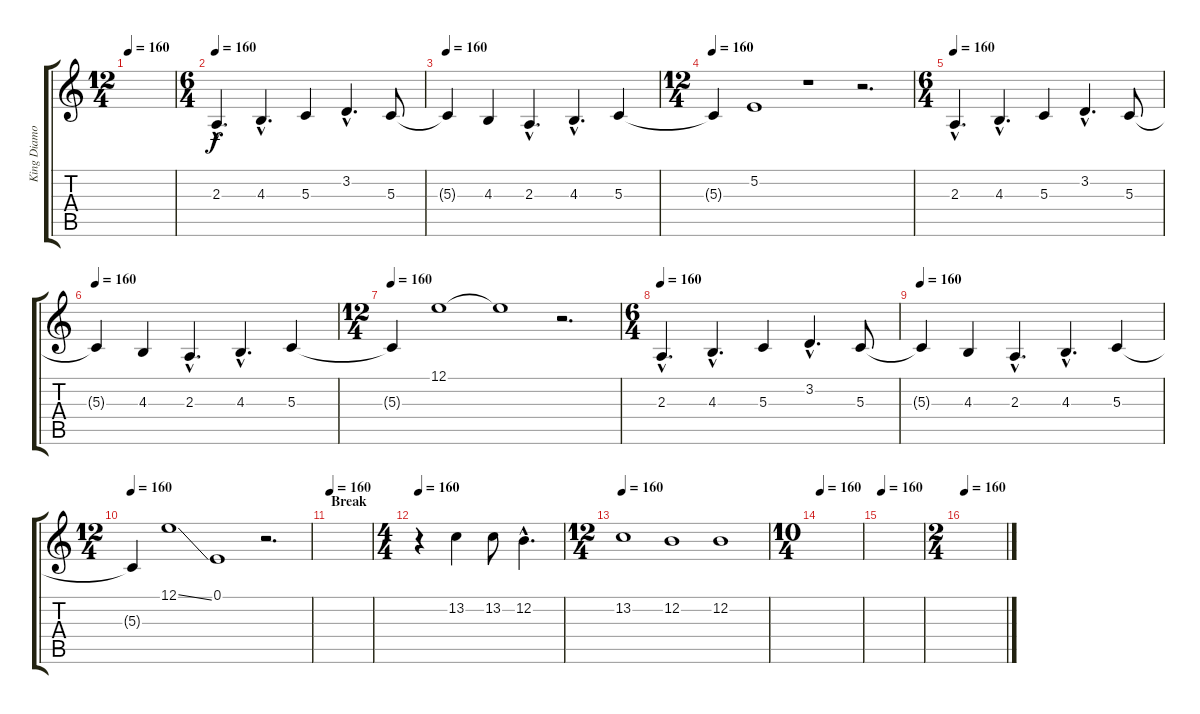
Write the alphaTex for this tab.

\track ("King Diamond - Voice" "King Diamo") {instrument trumpet}
\staff {score tabs}
\tuning (E4 B3 G3 D3 A2 E2) {hide}
\ts (12 4)
\tempo 160
\clef g2
\ks c
|
\ts (6 4)
\tempo 160
2.3{hac}.4{d} 4.3{hac}.4{d} 5.3.4 3.2{hac}.4{d} 5.3.8 |
\tempo 160
5.3{t}.4 4.3.4 2.3{hac}.4{d} 4.3{hac}.4{d} 5.3.4 |
\ts (12 4)
\tempo 160
5.3{t}.4 5.2.1 r.1 r.2{d} |
\ts (6 4)
\tempo 160
2.3{hac}.4{d} 4.3{hac}.4{d} 5.3.4 3.2{hac}.4{d} 5.3.8 |
\tempo 160
5.3{t}.4 4.3.4 2.3{hac}.4{d} 4.3{hac}.4{d} 5.3.4 |
\ts (12 4)
\tempo 160
5.3{t}.4 12.1.1 12.1{t}.1 r.2{d} |
\ts (6 4)
\tempo 160
2.3{hac}.4{d} 4.3{hac}.4{d} 5.3.4 3.2{hac}.4{d} 5.3.8 |
\tempo 160
5.3{t}.4 4.3.4 2.3{hac}.4{d} 4.3{hac}.4{d} 5.3.4 |
\ts (12 4)
\tempo 160
5.3{t}.4 12.1{ss}.1 0.1.1 r.2{d} |
\section ("" "Break")
\tempo 160
|
\ts (4 4)
\tempo 160
r.4 13.2.4 13.2.8 12.2{hac}.4{d} |
\ts (12 4)
\tempo 160
13.2.1 12.2.1 12.2.1 |
\ts (10 4)
\tempo 160
|
\tempo 160
|
\ts (2 4)
\tempo 160
